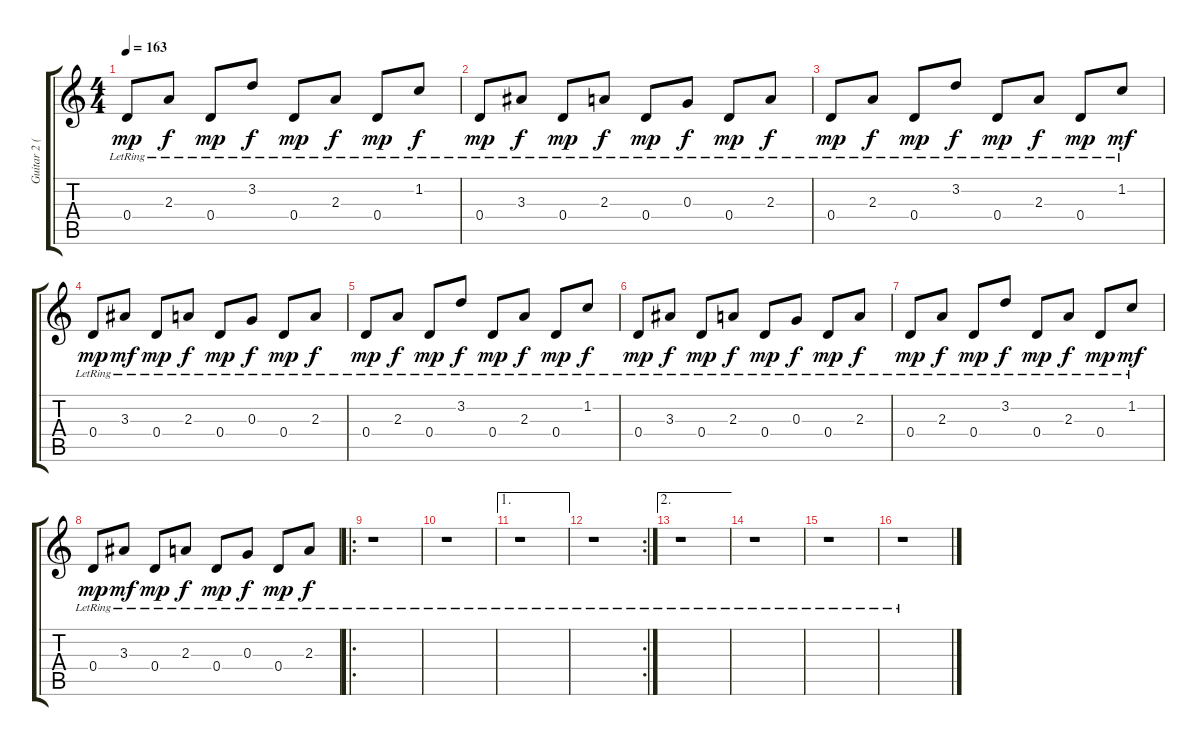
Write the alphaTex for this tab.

\track ("Guitar 2 (Clean)" "Guitar 2 (") {instrument electricguitarclean}
\staff {score tabs}
\tuning (E4 B3 G3 D3 A2 E2) {hide}
\ts (4 4)
\tempo 163
\clef g2
\ks c
0.4{lr}.8{dy mp} 2.3{lr}.8{dy f} 0.4{lr}.8{dy mp} 3.2{lr}.8{dy f} 0.4{lr}.8{dy mp} 2.3{lr}.8{dy f} 0.4{lr}.8{dy mp} 1.2{lr}.8{dy f} |
0.4{lr}.8{dy mp} 3.3{lr}.8{dy f} 0.4{lr}.8{dy mp} 2.3{lr}.8{dy f} 0.4{lr}.8{dy mp} 0.3{lr}.8{dy f} 0.4{lr}.8{dy mp} 2.3{lr}.8{dy f} |
0.4{lr}.8{dy mp} 2.3{lr}.8{dy f} 0.4{lr}.8{dy mp} 3.2{lr}.8{dy f} 0.4{lr}.8{dy mp} 2.3{lr}.8{dy f} 0.4{lr}.8{dy mp} 1.2{lr}.8{dy mf} |
0.4{lr}.8{dy mp} 3.3{lr}.8{dy mf} 0.4{lr}.8{dy mp} 2.3{lr}.8{dy f} 0.4{lr}.8{dy mp} 0.3{lr}.8{dy f} 0.4{lr}.8{dy mp} 2.3{lr}.8{dy f} |
0.4{lr}.8{dy mp} 2.3{lr}.8{dy f} 0.4{lr}.8{dy mp} 3.2{lr}.8{dy f} 0.4{lr}.8{dy mp} 2.3{lr}.8{dy f} 0.4{lr}.8{dy mp} 1.2{lr}.8{dy f} |
0.4{lr}.8{dy mp} 3.3{lr}.8{dy f} 0.4{lr}.8{dy mp} 2.3{lr}.8{dy f} 0.4{lr}.8{dy mp} 0.3{lr}.8{dy f} 0.4{lr}.8{dy mp} 2.3{lr}.8{dy f} |
0.4{lr}.8{dy mp} 2.3{lr}.8{dy f} 0.4{lr}.8{dy mp} 3.2{lr}.8{dy f} 0.4{lr}.8{dy mp} 2.3{lr}.8{dy f} 0.4{lr}.8{dy mp} 1.2{lr}.8{dy mf} |
0.4{lr}.8{dy mp} 3.3{lr}.8{dy mf} 0.4{lr}.8{dy mp} 2.3{lr}.8{dy f} 0.4{lr}.8{dy mp} 0.3{lr}.8{dy f} 0.4{lr}.8{dy mp} 2.3{lr}.8{dy f} |
\ro
r.1 |
r.1 |
\ae 1
r.1 |
\rc 2
r.1 |
\ae 2
r.1 |
r.1 |
r.1 |
r.1
